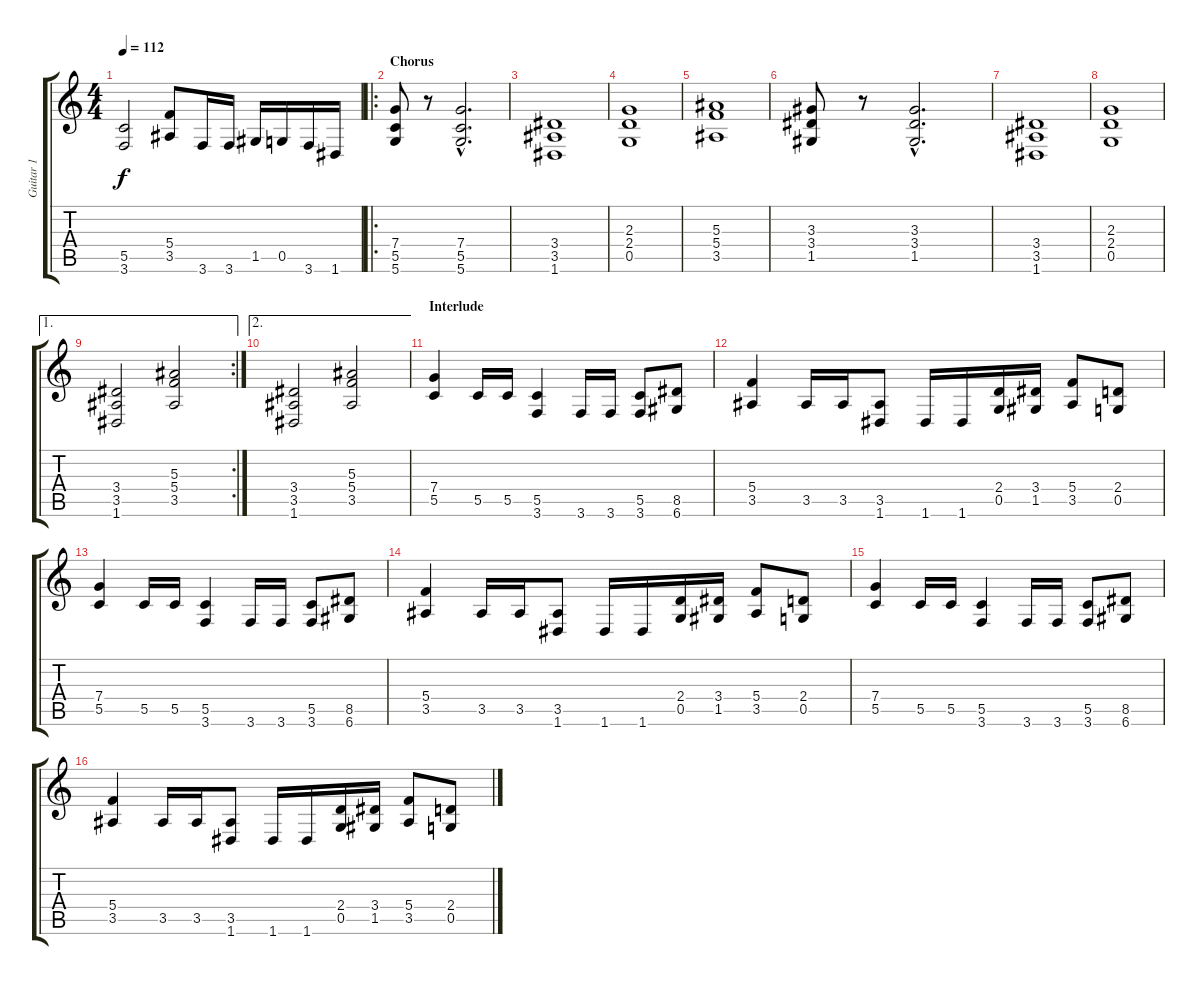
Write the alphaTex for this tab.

\track ("Guitar 1" "Guitar 1") {instrument distortionguitar}
\staff {score tabs}
\tuning (D4 A3 F3 C3 G2 D2) {hide}
\ts (4 4)
\tempo 112
\clef g2
\ks c
(5.5{t} 3.6{t}).2{dy f} (5.4 3.5).8 3.6.16 3.6.16 1.5.16 0.5.16 3.6.16 1.6.16 |
\ro
\section ("" "Chorus")
(7.4 5.5 5.6).8 r.8 (7.4{hac} 5.5{hac} 5.6{hac}).2{d} |
(3.4 3.5 1.6).1 |
(2.3 2.4 0.5).1 |
(5.3 5.4 3.5).1 |
(3.3 3.4 1.5).8 r.8 (3.3{hac} 3.4{hac} 1.5{hac}).2{d} |
(3.4 3.5 1.6).1 |
(2.3 2.4 0.5).1 |
\ae 1
\rc 2
(3.4 3.5 1.6).2 (5.3 5.4 3.5).2 |
\ae 2
(3.4 3.5 1.6).2 (5.3 5.4 3.5).2 |
\section ("" "Interlude")
(7.4 5.5).4 5.5.16 5.5.16 (5.5 3.6).4 3.6.16 3.6.16 (5.5 3.6).8 (8.5 6.6).8 |
(5.4 3.5).4 3.5.16 3.5.16 (3.5 1.6).8 1.6.16 1.6.16 (2.4 0.5).16 (3.4 1.5).16 (5.4 3.5).8 (2.4 0.5).8 |
(7.4 5.5).4 5.5.16 5.5.16 (5.5 3.6).4 3.6.16 3.6.16 (5.5 3.6).8 (8.5 6.6).8 |
(5.4 3.5).4 3.5.16 3.5.16 (3.5 1.6).8 1.6.16 1.6.16 (2.4 0.5).16 (3.4 1.5).16 (5.4 3.5).8 (2.4 0.5).8 |
(7.4 5.5).4 5.5.16 5.5.16 (5.5 3.6).4 3.6.16 3.6.16 (5.5 3.6).8 (8.5 6.6).8 |
(5.4 3.5).4 3.5.16 3.5.16 (3.5 1.6).8 1.6.16 1.6.16 (2.4 0.5).16 (3.4 1.5).16 (5.4 3.5).8 (2.4 0.5).8
